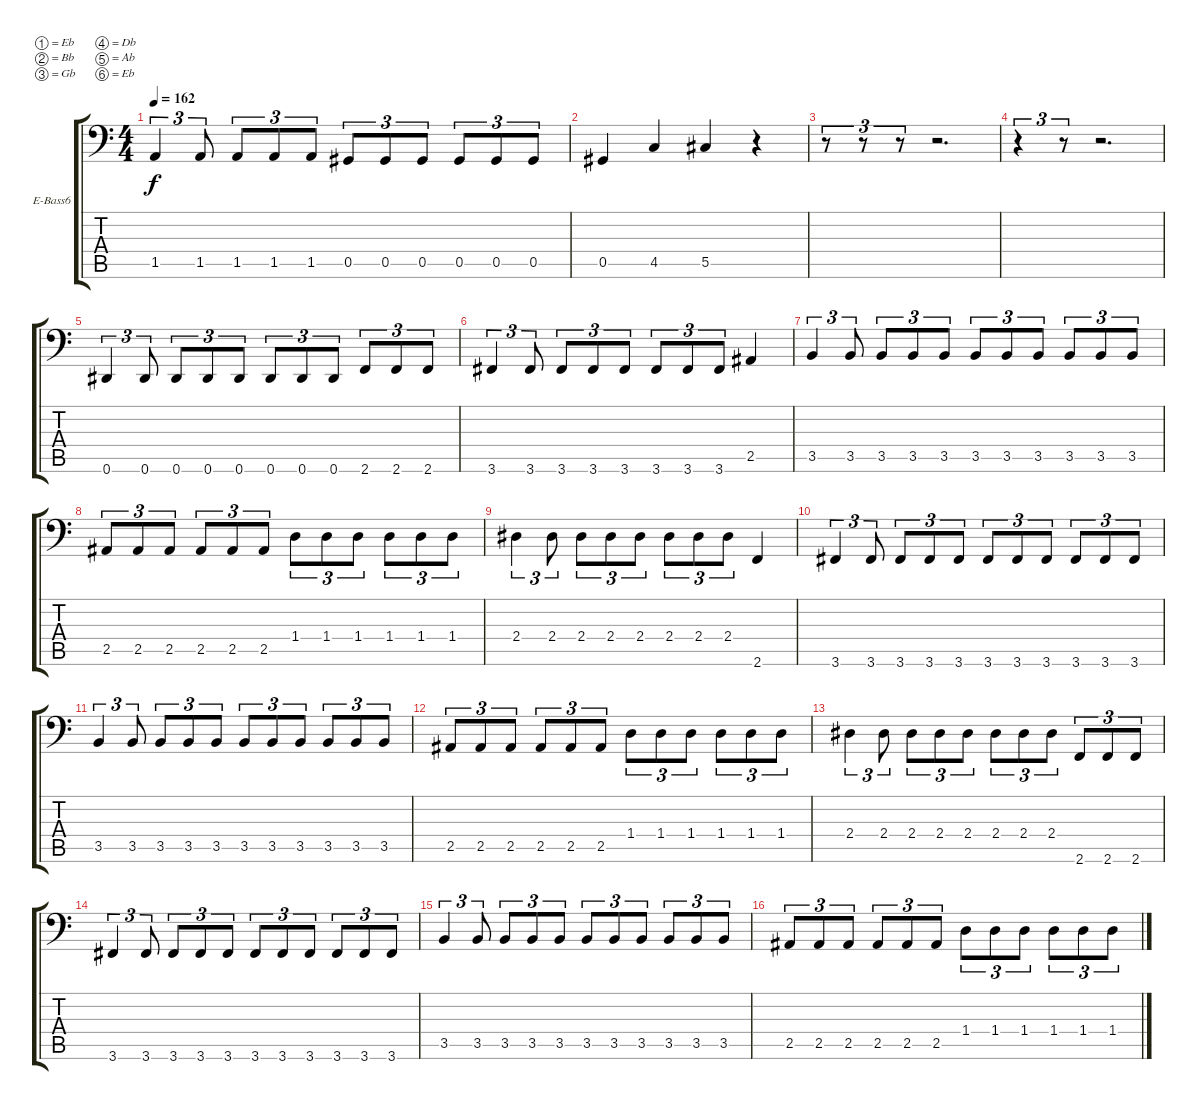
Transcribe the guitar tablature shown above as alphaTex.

\bracketExtendMode groupsimilarinstruments
\firstSystemTrackNameOrientation horizontal
\otherSystemsTrackNameOrientation horizontal
\track ("Bass" "E-Bass6") {instrument electricbasspick}
\staff {score tabs}
\tuning (Eb3 Bb2 Gb2 Db2 Ab1 Eb1)
\ts (4 4)
\tempo 162
\clef f4
\ks c
1.5.4{tu (3 2) dy f} 1.5.8{tu (3 2)} 1.5.8{tu (3 2)} 1.5.8{tu (3 2)} 1.5.8{tu (3 2)} 0.5.8{tu (3 2)} 0.5.8{tu (3 2)} 0.5.8{tu (3 2)} 0.5.8{tu (3 2)} 0.5.8{tu (3 2)} 0.5.8{tu (3 2)} |
0.5.4 4.5.4 5.5.4 r.4 |
r.8{tu (3 2)} r.8{tu (3 2)} r.8{tu (3 2)} r.2{d} |
r.4{tu (3 2)} r.8{tu (3 2)} r.2{d} |
0.6.4{tu (3 2)} 0.6.8{tu (3 2)} 0.6.8{tu (3 2)} 0.6.8{tu (3 2)} 0.6.8{tu (3 2)} 0.6.8{tu (3 2)} 0.6.8{tu (3 2)} 0.6.8{tu (3 2)} 2.6.8{tu (3 2)} 2.6.8{tu (3 2)} 2.6.8{tu (3 2)} |
3.6.4{tu (3 2)} 3.6.8{tu (3 2)} 3.6.8{tu (3 2)} 3.6.8{tu (3 2)} 3.6.8{tu (3 2)} 3.6.8{tu (3 2)} 3.6.8{tu (3 2)} 3.6.8{tu (3 2)} 2.5.4 |
3.5.4{tu (3 2)} 3.5.8{tu (3 2)} 3.5.8{tu (3 2)} 3.5.8{tu (3 2)} 3.5.8{tu (3 2)} 3.5.8{tu (3 2)} 3.5.8{tu (3 2)} 3.5.8{tu (3 2)} 3.5.8{tu (3 2)} 3.5.8{tu (3 2)} 3.5.8{tu (3 2)} |
2.5.8{tu (3 2)} 2.5.8{tu (3 2)} 2.5.8{tu (3 2)} 2.5.8{tu (3 2)} 2.5.8{tu (3 2)} 2.5.8{tu (3 2)} 1.4.8{tu (3 2)} 1.4.8{tu (3 2)} 1.4.8{tu (3 2)} 1.4.8{tu (3 2)} 1.4.8{tu (3 2)} 1.4.8{tu (3 2)} |
2.4.4{tu (3 2)} 2.4.8{tu (3 2)} 2.4.8{tu (3 2)} 2.4.8{tu (3 2)} 2.4.8{tu (3 2)} 2.4.8{tu (3 2)} 2.4.8{tu (3 2)} 2.4.8{tu (3 2)} 2.6.4 |
3.6.4{tu (3 2)} 3.6.8{tu (3 2)} 3.6.8{tu (3 2)} 3.6.8{tu (3 2)} 3.6.8{tu (3 2)} 3.6.8{tu (3 2)} 3.6.8{tu (3 2)} 3.6.8{tu (3 2)} 3.6.8{tu (3 2)} 3.6.8{tu (3 2)} 3.6.8{tu (3 2)} |
3.5.4{tu (3 2)} 3.5.8{tu (3 2)} 3.5.8{tu (3 2)} 3.5.8{tu (3 2)} 3.5.8{tu (3 2)} 3.5.8{tu (3 2)} 3.5.8{tu (3 2)} 3.5.8{tu (3 2)} 3.5.8{tu (3 2)} 3.5.8{tu (3 2)} 3.5.8{tu (3 2)} |
2.5.8{tu (3 2)} 2.5.8{tu (3 2)} 2.5.8{tu (3 2)} 2.5.8{tu (3 2)} 2.5.8{tu (3 2)} 2.5.8{tu (3 2)} 1.4.8{tu (3 2)} 1.4.8{tu (3 2)} 1.4.8{tu (3 2)} 1.4.8{tu (3 2)} 1.4.8{tu (3 2)} 1.4.8{tu (3 2)} |
2.4.4{tu (3 2)} 2.4.8{tu (3 2)} 2.4.8{tu (3 2)} 2.4.8{tu (3 2)} 2.4.8{tu (3 2)} 2.4.8{tu (3 2)} 2.4.8{tu (3 2)} 2.4.8{tu (3 2)} 2.6.8{tu (3 2)} 2.6.8{tu (3 2)} 2.6.8{tu (3 2)} |
3.6.4{tu (3 2)} 3.6.8{tu (3 2)} 3.6.8{tu (3 2)} 3.6.8{tu (3 2)} 3.6.8{tu (3 2)} 3.6.8{tu (3 2)} 3.6.8{tu (3 2)} 3.6.8{tu (3 2)} 3.6.8{tu (3 2)} 3.6.8{tu (3 2)} 3.6.8{tu (3 2)} |
3.5.4{tu (3 2)} 3.5.8{tu (3 2)} 3.5.8{tu (3 2)} 3.5.8{tu (3 2)} 3.5.8{tu (3 2)} 3.5.8{tu (3 2)} 3.5.8{tu (3 2)} 3.5.8{tu (3 2)} 3.5.8{tu (3 2)} 3.5.8{tu (3 2)} 3.5.8{tu (3 2)} |
2.5.8{tu (3 2)} 2.5.8{tu (3 2)} 2.5.8{tu (3 2)} 2.5.8{tu (3 2)} 2.5.8{tu (3 2)} 2.5.8{tu (3 2)} 1.4.8{tu (3 2)} 1.4.8{tu (3 2)} 1.4.8{tu (3 2)} 1.4.8{tu (3 2)} 1.4.8{tu (3 2)} 1.4.8{tu (3 2)}
